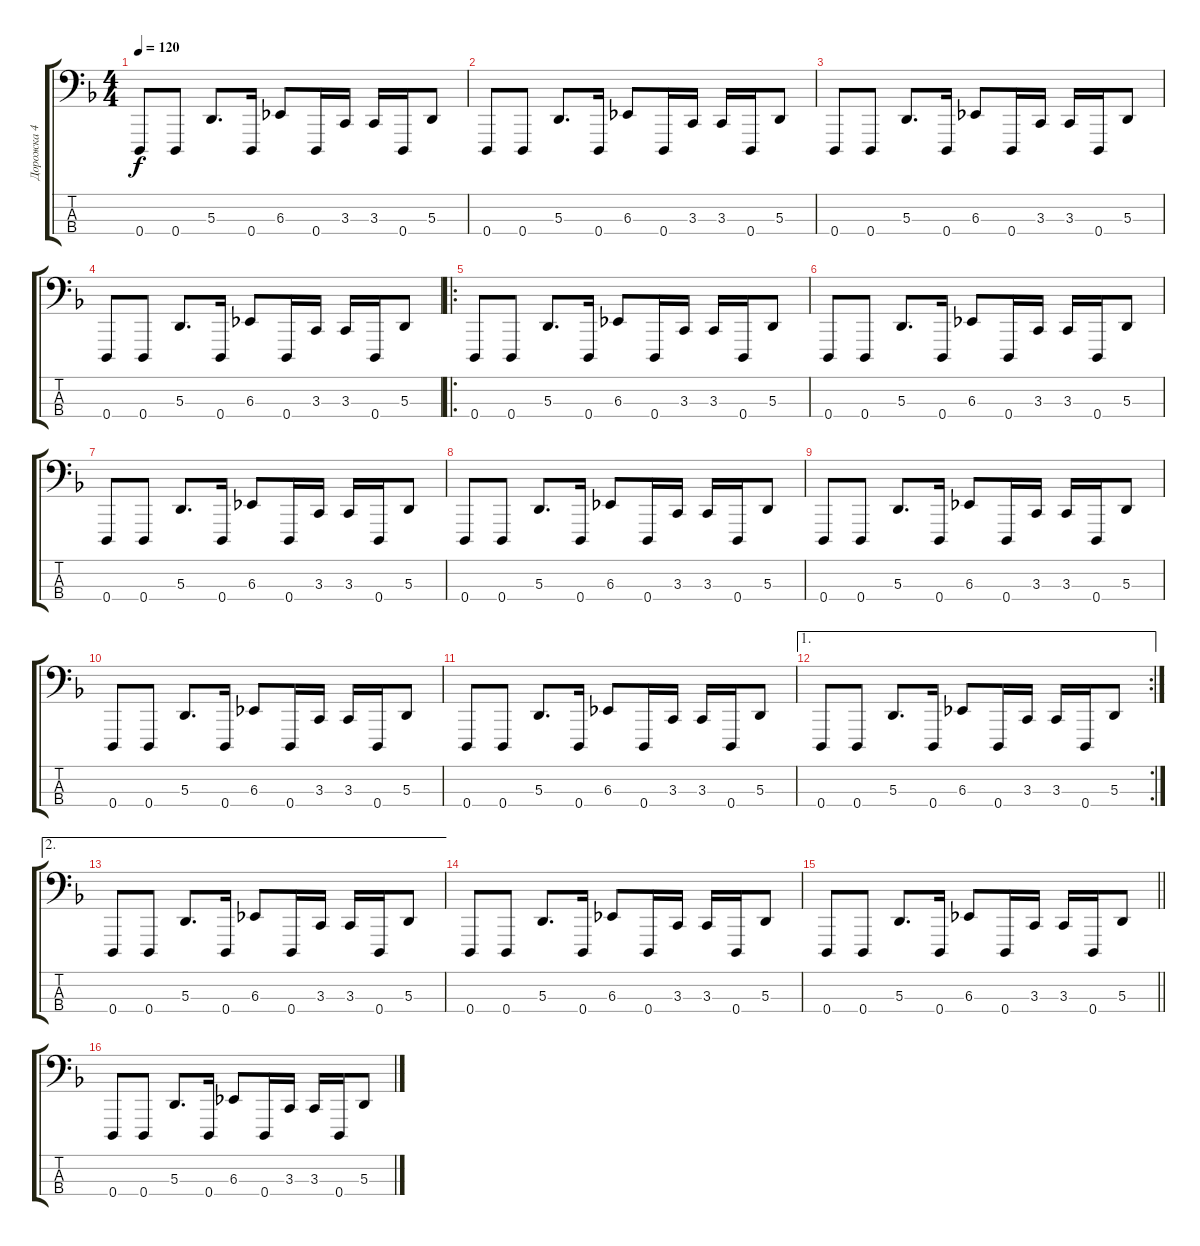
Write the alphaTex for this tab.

\track ("Дорожка 4" "Дорожка 4") {instrument acousticgrandpiano}
\staff {score tabs}
\tuning (G2 D2 A1 D1) {hide}
\ts (4 4)
\tempo 120
\clef f4
\ks f
0.4.8{dy f instrument acousticgrandpiano} 0.4.8 5.3.8{d} 0.4.16 6.3.8 0.4.16 3.3.16 3.3.16 0.4.16 5.3.8 |
0.4.8 0.4.8 5.3.8{d} 0.4.16 6.3.8 0.4.16 3.3.16 3.3.16 0.4.16 5.3.8 |
0.4.8 0.4.8 5.3.8{d} 0.4.16 6.3.8 0.4.16 3.3.16 3.3.16 0.4.16 5.3.8 |
0.4.8 0.4.8 5.3.8{d} 0.4.16 6.3.8 0.4.16 3.3.16 3.3.16 0.4.16 5.3.8 |
\ro
0.4.8 0.4.8 5.3.8{d} 0.4.16 6.3.8 0.4.16 3.3.16 3.3.16 0.4.16 5.3.8 |
0.4.8 0.4.8 5.3.8{d} 0.4.16 6.3.8 0.4.16 3.3.16 3.3.16 0.4.16 5.3.8 |
0.4.8 0.4.8 5.3.8{d} 0.4.16 6.3.8 0.4.16 3.3.16 3.3.16 0.4.16 5.3.8 |
0.4.8 0.4.8 5.3.8{d} 0.4.16 6.3.8 0.4.16 3.3.16 3.3.16 0.4.16 5.3.8 |
0.4.8 0.4.8 5.3.8{d} 0.4.16 6.3.8 0.4.16 3.3.16 3.3.16 0.4.16 5.3.8 |
0.4.8 0.4.8 5.3.8{d} 0.4.16 6.3.8 0.4.16 3.3.16 3.3.16 0.4.16 5.3.8 |
0.4.8 0.4.8 5.3.8{d} 0.4.16 6.3.8 0.4.16 3.3.16 3.3.16 0.4.16 5.3.8 |
\ae 1
\rc 2
0.4.8 0.4.8 5.3.8{d} 0.4.16 6.3.8 0.4.16 3.3.16 3.3.16 0.4.16 5.3.8 |
\ae 2
0.4.8 0.4.8 5.3.8{d} 0.4.16 6.3.8 0.4.16 3.3.16 3.3.16 0.4.16 5.3.8 |
0.4.8 0.4.8 5.3.8{d} 0.4.16 6.3.8 0.4.16 3.3.16 3.3.16 0.4.16 5.3.8 |
\barLineRight lightlight
0.4.8 0.4.8 5.3.8{d} 0.4.16 6.3.8 0.4.16 3.3.16 3.3.16 0.4.16 5.3.8 |
0.4.8 0.4.8 5.3.8{d} 0.4.16 6.3.8 0.4.16 3.3.16 3.3.16 0.4.16 5.3.8
